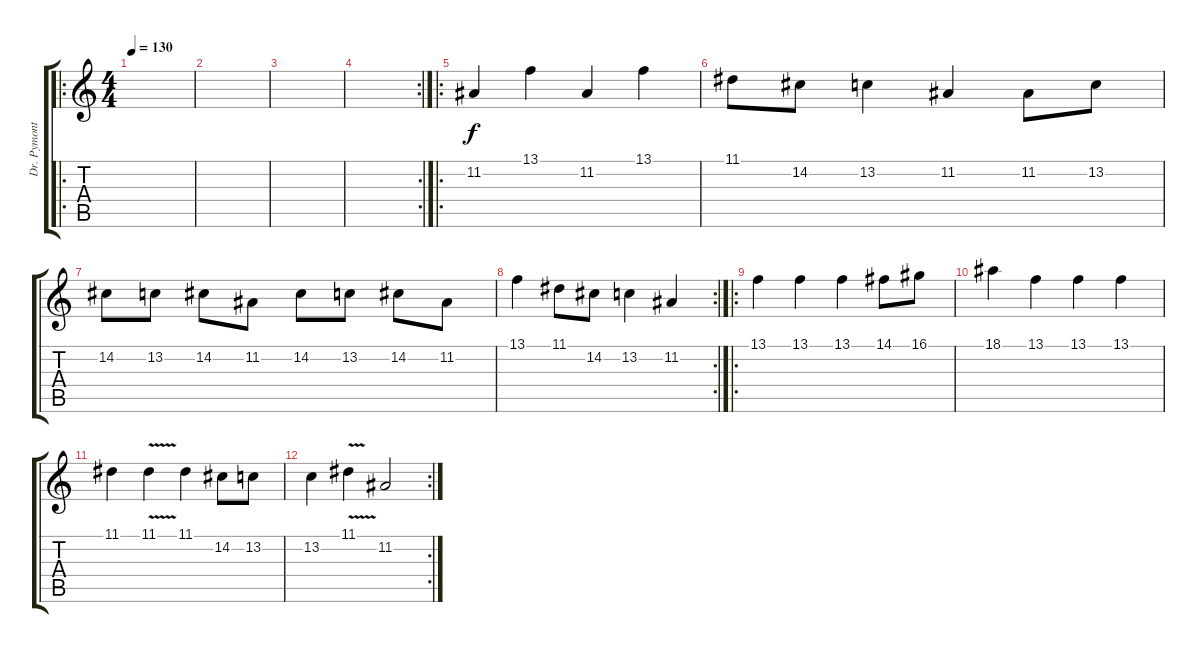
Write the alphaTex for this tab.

\track ("Dr. Pymonte" "Dr. Pymont") {instrument bagpipe}
\staff {score tabs}
\tuning (E4 B3 G3 D3 A2 E2) {hide}
\ro
\ts (4 4)
\tempo 130
\clef g2
\ks c
|
|
|
\rc 2
|
\ro
11.2.4 13.1.4 11.2.4 13.1.4 |
11.1.8 14.2.8 13.2.4 11.2.4 11.2.8 13.2.8 |
14.2.8 13.2.8 14.2.8 11.2.8 14.2.8 13.2.8 14.2.8 11.2.8 |
\rc 2
13.1.4 11.1.8 14.2.8 13.2.4 11.2.4 |
\ro
13.1.4 13.1.4 13.1.4 14.1.8 16.1.8 |
18.1.4 13.1.4 13.1.4 13.1.4 |
11.1.4 11.1{v}.4 11.1.4 14.2.8 13.2.8 |
\rc 2
13.2.4 11.1{v}.4 11.2.2
